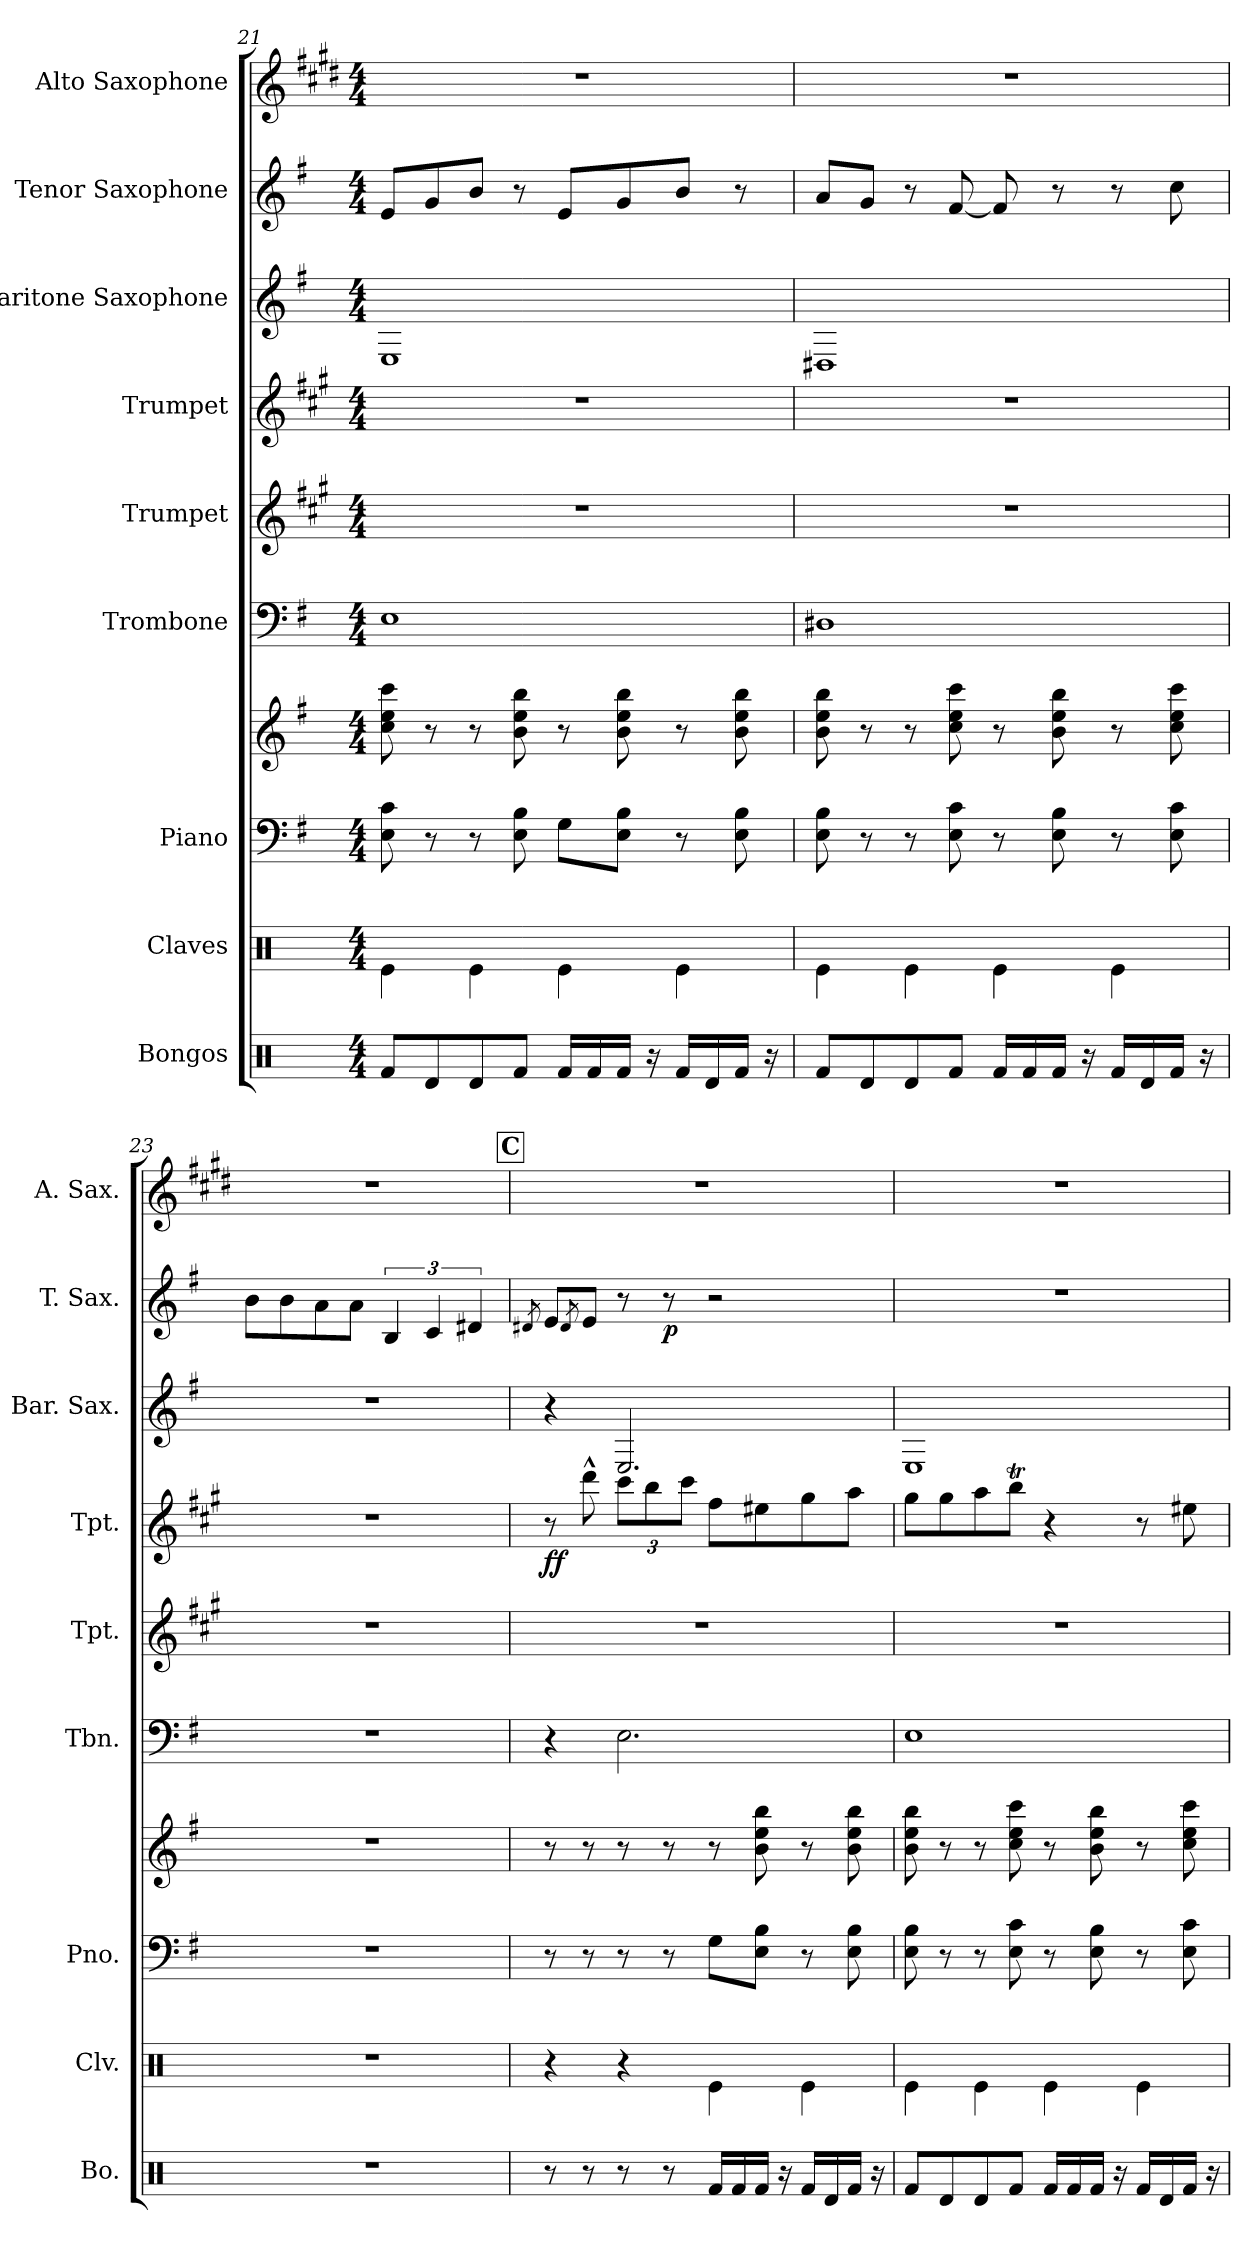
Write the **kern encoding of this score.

**kern	**kern	**kern	**kern	**kern	**kern	**kern	**dynam	**kern	**kern	**dynam	**kern
*part9	*part8	*part7	*part7	*part6	*part5	*part4	*part4	*part3	*part2	*part2	*part1
*staff10	*staff9	*staff8	*staff7	*staff6	*staff5	*staff4	*staff4	*staff3	*staff2	*staff2	*staff1
*I"Bongos	*I"Claves	*I"Piano	*	*I"Trombone	*I"Trumpet	*I"Trumpet	*	*I"Baritone Saxophone	*I"Tenor Saxophone	*	*I"Alto Saxophone
*I'Bo.	*I'Clv.	*I'Pno.	*	*I'Tbn.	*I'Tpt.	*I'Tpt.	*	*I'Bar. Sax.	*I'T. Sax.	*	*I'A. Sax.
!!LO:PB:g=z
*clefX	*clefX	*clefF4	*clefG2	*clefF4	*clefG2	*clefG2	*	*clefG2	*clefG2	*	*clefG2
*	*	*	*	*	*ITrd1c2	*ITrd1c2	*	*ITrd12c21	*ITrd8c14	*	*ITrd5c9
*k[]	*k[]	*k[f#]	*k[f#]	*k[f#]	*k[f#]	*k[f#]	*	*k[f#]	*k[f#]	*	*k[f#]
*M4/4	*M4/4	*M4/4	*M4/4	*M4/4	*M4/4	*M4/4	*	*M4/4	*M4/4	*	*M4/4
=21	=21	=21	=21	=21	=21	=21	=21	=21	=21	=21	=21
8Rf/L	4Re\	8E\ 8c\	8cc\ 8ee\ 8ccc\	1E	1r	1r	.	1EE	8E/L	.	1r
8Rd/	.	8r	8r	.	.	.	.	.	8G/	.	.
8Rd/	4Re\	8r	8r	.	.	.	.	.	8B/J	.	.
8Rf/J	.	8E\ 8B\	8b\ 8ee\ 8bb\	.	.	.	.	.	8r	.	.
16Rf/LL	4Re\	8G\L	8r	.	.	.	.	.	8E/L	.	.
16Rf/	.	.	.	.	.	.	.	.	.	.	.
16Rf/JJ	.	8E\ 8B\J	8b\ 8ee\ 8bb\	.	.	.	.	.	8G/	.	.
16r	.	.	.	.	.	.	.	.	.	.	.
16Rf/LL	4Re\	8r	8r	.	.	.	.	.	8B/J	.	.
16Rd/	.	.	.	.	.	.	.	.	.	.	.
16Rf/JJ	.	8E\ 8B\	8b\ 8ee\ 8bb\	.	.	.	.	.	8r	.	.
16r	.	.	.	.	.	.	.	.	.	.	.
=22	=22	=22	=22	=22	=22	=22	=22	=22	=22	=22	=22
8Rf/L	4Re\	8E\ 8B\	8b\ 8ee\ 8bb\	1D#X	1r	1r	.	1DD#X	8A/L	.	1r
8Rd/	.	8r	8r	.	.	.	.	.	8G/J	.	.
8Rd/	4Re\	8r	8r	.	.	.	.	.	8r	.	.
8Rf/J	.	8E\ 8c\	8cc\ 8ee\ 8ccc\	.	.	.	.	.	[8F#/	.	.
16Rf/LL	4Re\	8r	8r	.	.	.	.	.	8F#/]	.	.
16Rf/	.	.	.	.	.	.	.	.	.	.	.
16Rf/JJ	.	8E\ 8B\	8b\ 8ee\ 8bb\	.	.	.	.	.	8r	.	.
16r	.	.	.	.	.	.	.	.	.	.	.
16Rf/LL	4Re\	8r	8r	.	.	.	.	.	8r	.	.
16Rd/	.	.	.	.	.	.	.	.	.	.	.
16Rf/JJ	.	8E\ 8c\	8cc\ 8ee\ 8ccc\	.	.	.	.	.	8c\	.	.
16r	.	.	.	.	.	.	.	.	.	.	.
=23	=23	=23	=23	=23	=23	=23	=23	=23	=23	=23	=23
1r	1r	1r	1r	1r	1r	1r	.	1r	8B\L	.	1r
.	.	.	.	.	.	.	.	.	8B\	.	.
.	.	.	.	.	.	.	.	.	8A\	.	.
.	.	.	.	.	.	.	.	.	8A\J	.	.
.	.	.	.	.	.	.	.	.	6BB/	.	.
.	.	.	.	.	.	.	.	.	6C/	.	.
.	.	.	.	.	.	.	.	.	6D#X/	.	.
!!LO:PB:g=z
!!LO:REH:place=s1:a:B:fs=14:t=C
=24	=24	=24	=24	=24	=24	=24	=24	=24	=24	=24	=24
.	.	.	.	.	.	.	.	.	8qD#X/	.	.
!	!	!	!	!	!	!	!LO:DY:b	!	!	!	!
8r	4r	8r	8r	4r	1r	8r	ff	4r	8E/L	.	1r
.	.	.	.	.	.	.	.	.	8qD#/	.	.
8r	.	8r	8r	.	.	8ccc^^\	.	.	8E/J	.	.
*	*	*	*	*	*	*Xbrackettup	*	*	*	*	*
8r	4r	8r	8r	2.E\	.	12bb\L	.	2.EE/	8r	.	.
.	.	.	.	.	.	12aa\	.	.	.	.	.
!	!	!	!	!	!	!	!	!	!	!LO:DY:b	!
8r	.	8r	8r	.	.	.	.	.	8r	p	.
.	.	.	.	.	.	12bb\J	.	.	.	.	.
16Rf/LL	4Re\	8G\L	8r	.	.	8ee\L	.	.	2r	.	.
16Rf/	.	.	.	.	.	.	.	.	.	.	.
16Rf/JJ	.	8E\ 8B\J	8b\ 8ee\ 8bb\	.	.	8dd#X\	.	.	.	.	.
16r	.	.	.	.	.	.	.	.	.	.	.
16Rf/LL	4Re\	8r	8r	.	.	8ff#\	.	.	.	.	.
16Rd/	.	.	.	.	.	.	.	.	.	.	.
16Rf/JJ	.	8E\ 8B\	8b\ 8ee\ 8bb\	.	.	8gg\J	.	.	.	.	.
16r	.	.	.	.	.	.	.	.	.	.	.
=25	=25	=25	=25	=25	=25	=25	=25	=25	=25	=25	=25
8Rf/L	4Re\	8E\ 8B\	8b\ 8ee\ 8bb\	1E	1r	8ff#\L	.	1EE	1r	.	1r
8Rd/	.	8r	8r	.	.	8ff#\	.	.	.	.	.
8Rd/	4Re\	8r	8r	.	.	8gg\	.	.	.	.	.
8Rf/J	.	8E\ 8c\	8cc\ 8ee\ 8ccc\	.	.	8aaT\J	.	.	.	.	.
16Rf/LL	4Re\	8r	8r	.	.	4r	.	.	.	.	.
16Rf/	.	.	.	.	.	.	.	.	.	.	.
16Rf/JJ	.	8E\ 8B\	8b\ 8ee\ 8bb\	.	.	.	.	.	.	.	.
16r	.	.	.	.	.	.	.	.	.	.	.
16Rf/LL	4Re\	8r	8r	.	.	8r	.	.	.	.	.
16Rd/	.	.	.	.	.	.	.	.	.	.	.
16Rf/JJ	.	8E\ 8c\	8cc\ 8ee\ 8ccc\	.	.	8dd#X\	.	.	.	.	.
16r	.	.	.	.	.	.	.	.	.	.	.
=	=	=	=	=	=	=	=	=	=	=	=
*-	*-	*-	*-	*-	*-	*-	*-	*-	*-	*-	*-
